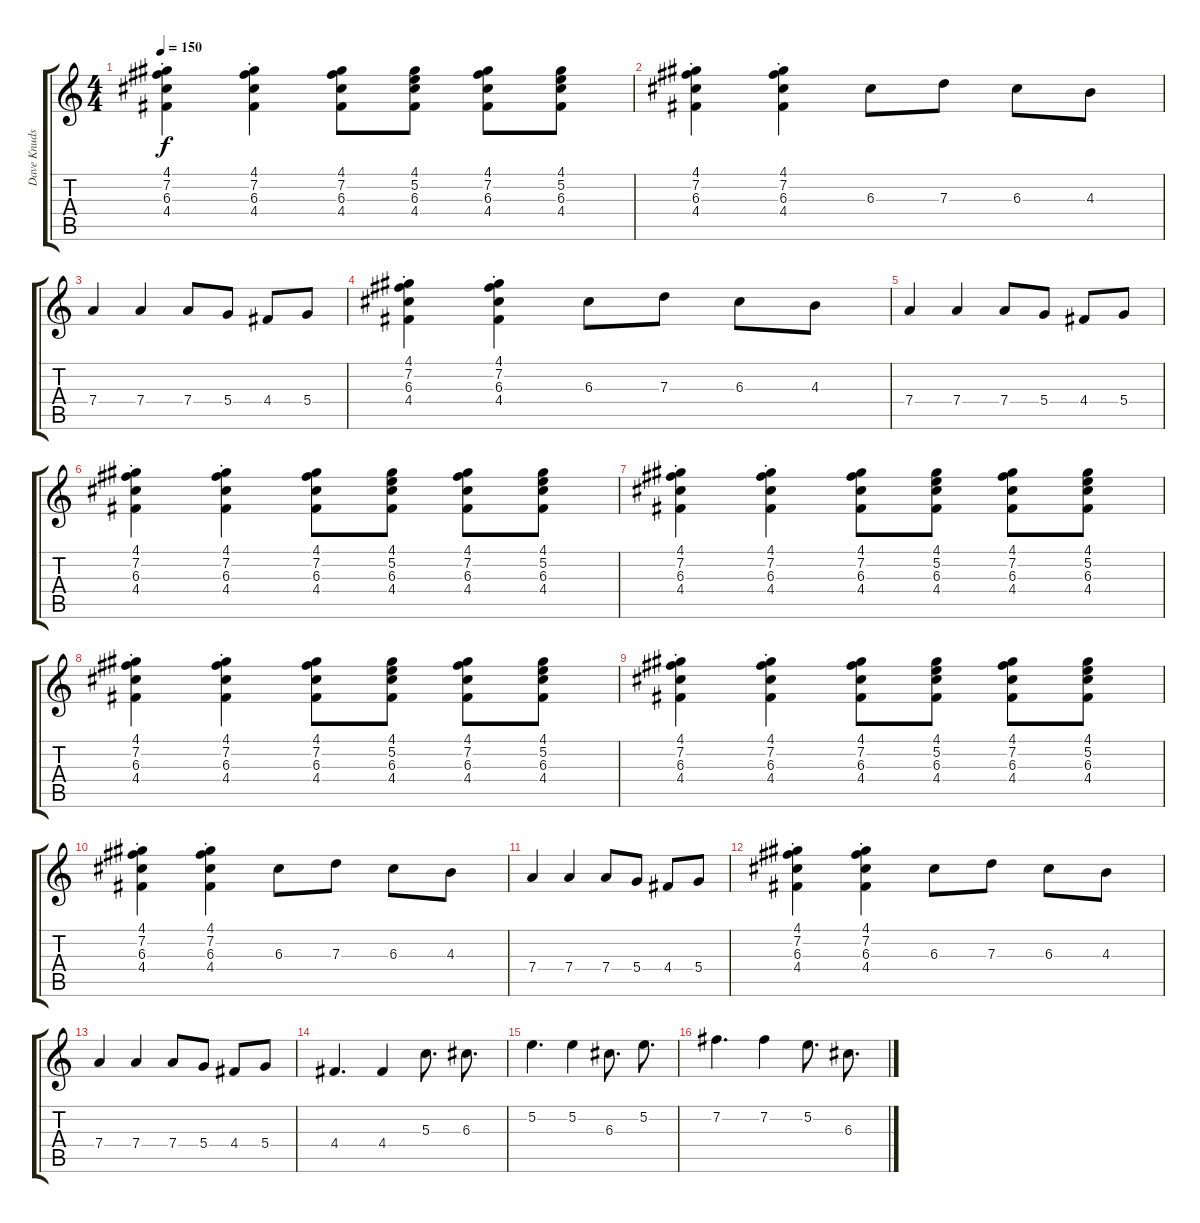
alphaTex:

\track ("Dave Knudson" "Dave Knuds") {instrument electricguitarjazz}
\staff {score tabs}
\tuning (E4 B3 G3 D3 A2 D2) {hide}
\ts (4 4)
\tempo 150
\clef g2
\ks c
(4.1{st} 7.2{st} 6.3{st} 4.4{st}).4{dy f} (4.1{st} 7.2{st} 6.3{st} 4.4{st}).4 (4.1 7.2 6.3 4.4).8 (4.1 5.2 6.3 4.4).8 (4.1 7.2 6.3 4.4).8 (4.1 5.2 6.3 4.4).8 |
(4.1{st} 7.2{st} 6.3{st} 4.4{st}).4 (4.1{st} 7.2{st} 6.3{st} 4.4{st}).4 6.3.8 7.3.8 6.3.8 4.3.8 |
7.4.4 7.4.4 7.4.8 5.4.8 4.4.8 5.4.8 |
(4.1{st} 7.2{st} 6.3{st} 4.4{st}).4 (4.1{st} 7.2{st} 6.3{st} 4.4{st}).4 6.3.8 7.3.8 6.3.8 4.3.8 |
7.4.4 7.4.4 7.4.8 5.4.8 4.4.8 5.4.8 |
(4.1{st} 7.2{st} 6.3{st} 4.4{st}).4 (4.1{st} 7.2{st} 6.3{st} 4.4{st}).4 (4.1 7.2 6.3 4.4).8 (4.1 5.2 6.3 4.4).8 (4.1 7.2 6.3 4.4).8 (4.1 5.2 6.3 4.4).8 |
(4.1{st} 7.2{st} 6.3{st} 4.4{st}).4 (4.1{st} 7.2{st} 6.3{st} 4.4{st}).4 (4.1 7.2 6.3 4.4).8 (4.1 5.2 6.3 4.4).8 (4.1 7.2 6.3 4.4).8 (4.1 5.2 6.3 4.4).8 |
(4.1{st} 7.2{st} 6.3{st} 4.4{st}).4 (4.1{st} 7.2{st} 6.3{st} 4.4{st}).4 (4.1 7.2 6.3 4.4).8 (4.1 5.2 6.3 4.4).8 (4.1 7.2 6.3 4.4).8 (4.1 5.2 6.3 4.4).8 |
(4.1{st} 7.2{st} 6.3{st} 4.4{st}).4 (4.1{st} 7.2{st} 6.3{st} 4.4{st}).4 (4.1 7.2 6.3 4.4).8 (4.1 5.2 6.3 4.4).8 (4.1 7.2 6.3 4.4).8 (4.1 5.2 6.3 4.4).8 |
(4.1{st} 7.2{st} 6.3{st} 4.4{st}).4 (4.1{st} 7.2{st} 6.3{st} 4.4{st}).4 6.3.8 7.3.8 6.3.8 4.3.8 |
7.4.4 7.4.4 7.4.8 5.4.8 4.4.8 5.4.8 |
(4.1{st} 7.2{st} 6.3{st} 4.4{st}).4 (4.1{st} 7.2{st} 6.3{st} 4.4{st}).4 6.3.8 7.3.8 6.3.8 4.3.8 |
7.4.4 7.4.4 7.4.8 5.4.8 4.4.8 5.4.8 |
4.4.4{d} 4.4.4 5.3.8{d} 6.3.8{d} |
5.2.4{d} 5.2.4 6.3.8{d} 5.2.8{d} |
7.2.4{d} 7.2.4 5.2.8{d} 6.3.8{d}
